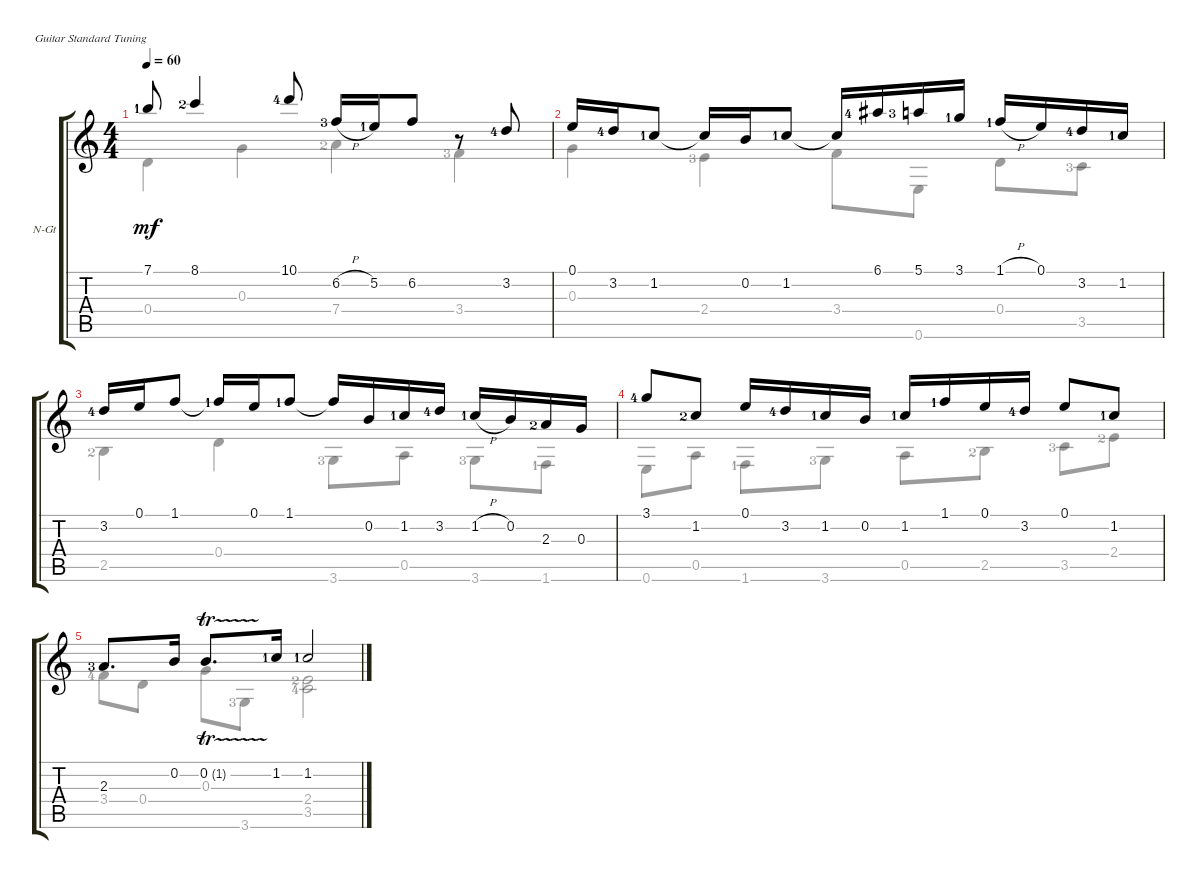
\defaultSystemsLayout 4
\bracketExtendMode groupsimilarinstruments
\firstSystemTrackNameOrientation horizontal
\otherSystemsTrackNameOrientation horizontal
\track ("Nylon Guitar" "N-Gt") {instrument acousticguitarnylon}
\staff {score tabs}
\tuning (E4 B3 G3 D3 A2 E2)
\voice
\ts (4 4)
\tempo 60
\clef g2
\ks c
7.1{lf 2}.8{dy mf} 8.1{lf 3}.4 10.1{lf 5}.8 6.2{h lf 4}.16 5.2{lf 2}.16 6.2.8 r.8 3.2{lf 5}.8 |
0.1.16 3.2{lf 5}.16 1.2{lf 2}.8 1.2{t}.16 0.2.16 1.2{lf 2}.8 1.2{t}.16 6.1{lf 5}.16 5.1{lf 4}.16 3.1{lf 2}.16 1.1{h lf 2}.16 0.1.16 3.2{lf 5}.16 1.2{lf 2}.16 |
3.2{lf 5}.16 0.1.16 1.1.8 1.1{t lf 2}.16 0.1.16 1.1{lf 2}.8 1.1{t}.16 0.2.16 1.2{lf 2}.16 3.2{lf 5}.16 1.2{h lf 2}.16 0.2.16 2.3{lf 3}.16 0.3.16 |
3.1{lf 5}.8 1.2{lf 3}.8 0.1.16 3.2{lf 5}.16 1.2{lf 2}.16 0.2.16 1.2{lf 2}.16 1.1{lf 2}.16 0.1.16 3.2{lf 5}.16 0.1.8 1.2{lf 2}.8 |
2.3{lf 4}.8{d} 0.2.16 0.2{tr (1 16)}.8{d} 1.2{lf 2}.16 1.2{lf 2}.2
\voice
\clef g2
\ottava regular
\simile none
\ks c
0.4.4{dy mf} 0.3.4 7.4{lf 3}.4 3.4{lf 4}.4 |
0.3.4 2.4{lf 4}.4 3.4.8 0.6.8 0.4.8 3.5{lf 4}.8 |
2.5{lf 3}.4 0.4.4 3.6{lf 4}.8 0.5.8 3.6{lf 4}.8 1.6{lf 2}.8 |
0.6.8 0.5.8 1.6{lf 2}.8 3.6{lf 4}.8 0.5.8 2.5{lf 3}.8 3.5{lf 4}.8 2.4{lf 3}.8 |
3.4{lf 5}.8 0.4.8 0.3.8 3.6{lf 4}.8 (2.4{lf 3} 3.5{lf 5}).2
